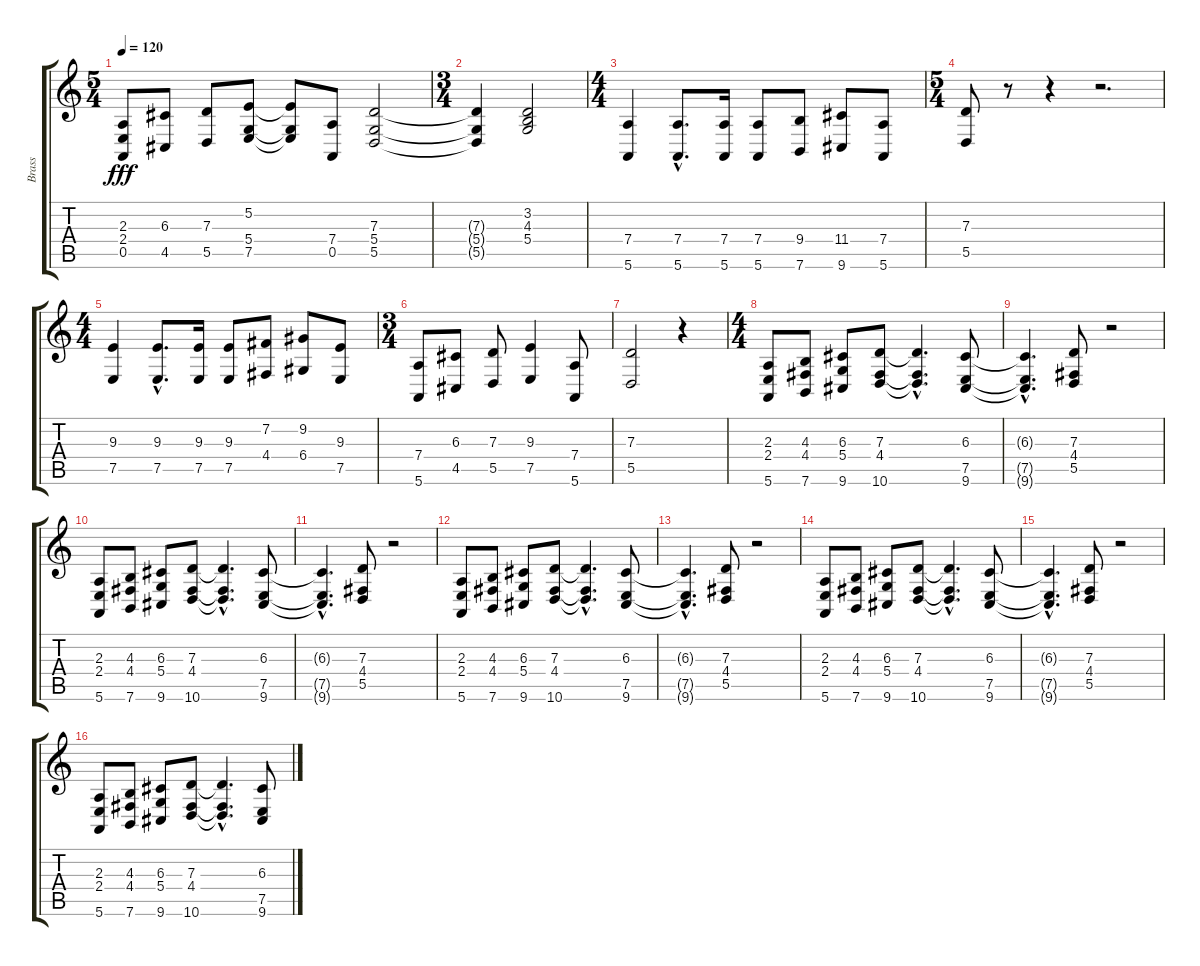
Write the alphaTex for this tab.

\track ("Brass" "Brass") {instrument baritonesax}
\staff {score tabs}
\tuning (E4 B3 G3 D3 A2 E2) {hide}
\ts (5 4)
\tempo 120
\clef g2
\ks c
(2.3 2.4 0.5).8{dy fff} (6.3 4.5).8 (7.3 5.5).8 (5.2 5.4 7.5).8 (5.2{t} 5.4{t} 7.5{t}).8 (7.4 0.5).8 (7.3 5.4 5.5).2 |
\ts (3 4)
(7.3{t} 5.4{t} 5.5{t}).4 (3.2 4.3 5.4).2 |
\ts (4 4)
(7.4 5.6).4 (7.4{hac} 5.6{hac}).8{d} (7.4 5.6).16 (7.4 5.6).8 (9.4 7.6).8 (11.4 9.6).8 (7.4 5.6).8 |
\ts (5 4)
(7.3 5.5).8 r.8 r.4 r.2{d} |
\ts (4 4)
(9.3 7.5).4 (9.3{hac} 7.5{hac}).8{d} (9.3 7.5).16 (9.3 7.5).8 (7.2 4.4).8 (9.2 6.4).8 (9.3 7.5).8 |
\ts (3 4)
(7.4 5.6).8 (6.3 4.5).8 (7.3 5.5).8 (9.3 7.5).4 (7.4 5.6).8 |
(7.3 5.5).2 r.4 |
\ts (4 4)
(2.3 2.4 5.6).8 (4.3 4.4 7.6).8 (6.3 5.4 9.6).8 (7.3 4.4 10.6).8 (7.3{hac t} 4.4{hac t} 10.6{hac t}).4{d} (6.3 7.5 9.6).8 |
(6.3{hac t} 7.5{hac t} 9.6{hac t}).4{d} (7.3 4.4 5.5).8 r.2 |
(2.3 2.4 5.6).8 (4.3 4.4 7.6).8 (6.3 5.4 9.6).8 (7.3 4.4 10.6).8 (7.3{hac t} 4.4{hac t} 10.6{hac t}).4{d} (6.3 7.5 9.6).8 |
(6.3{hac t} 7.5{hac t} 9.6{hac t}).4{d} (7.3 4.4 5.5).8 r.2 |
(2.3 2.4 5.6).8 (4.3 4.4 7.6).8 (6.3 5.4 9.6).8 (7.3 4.4 10.6).8 (7.3{hac t} 4.4{hac t} 10.6{hac t}).4{d} (6.3 7.5 9.6).8 |
(6.3{hac t} 7.5{hac t} 9.6{hac t}).4{d} (7.3 4.4 5.5).8 r.2 |
(2.3 2.4 5.6).8 (4.3 4.4 7.6).8 (6.3 5.4 9.6).8 (7.3 4.4 10.6).8 (7.3{hac t} 4.4{hac t} 10.6{hac t}).4{d} (6.3 7.5 9.6).8 |
(6.3{hac t} 7.5{hac t} 9.6{hac t}).4{d} (7.3 4.4 5.5).8 r.2 |
(2.3 2.4 5.6).8 (4.3 4.4 7.6).8 (6.3 5.4 9.6).8 (7.3 4.4 10.6).8 (7.3{hac t} 4.4{hac t} 10.6{hac t}).4{d} (6.3 7.5 9.6).8
